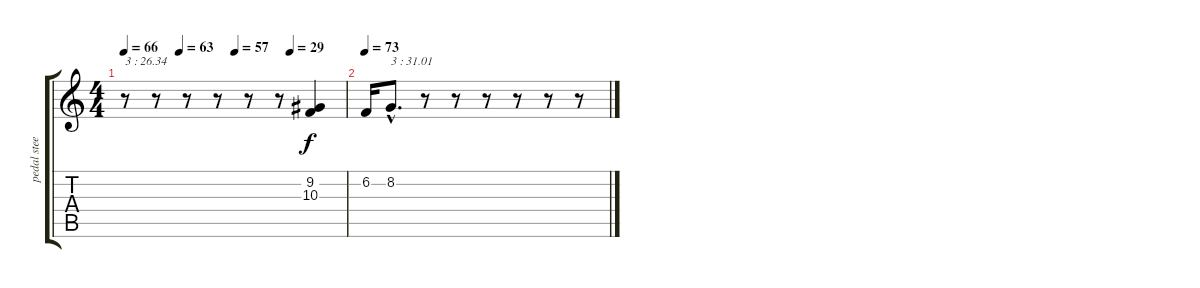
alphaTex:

\track ("pedal steel" "pedal stee") {instrument pad3polysynth}
\staff {score tabs}
\tuning (E4 B3 G3 D3 A2 E2) {hide}
\ts (4 4)
\tempo 66
\tempo (63 0.25)
\tempo (57 0.5)
\tempo (29 0.75)
\clef g2
\ks c
r.8{txt "3 : 26.34" dy mp} r.8 r.8 r.8 r.8 r.8 (9.2 10.3).4{dy f} |
\tempo 73
6.2.16 8.2{hac}.8{d txt "3 : 31.01"} r.8 r.8 r.8 r.8 r.8 r.8
